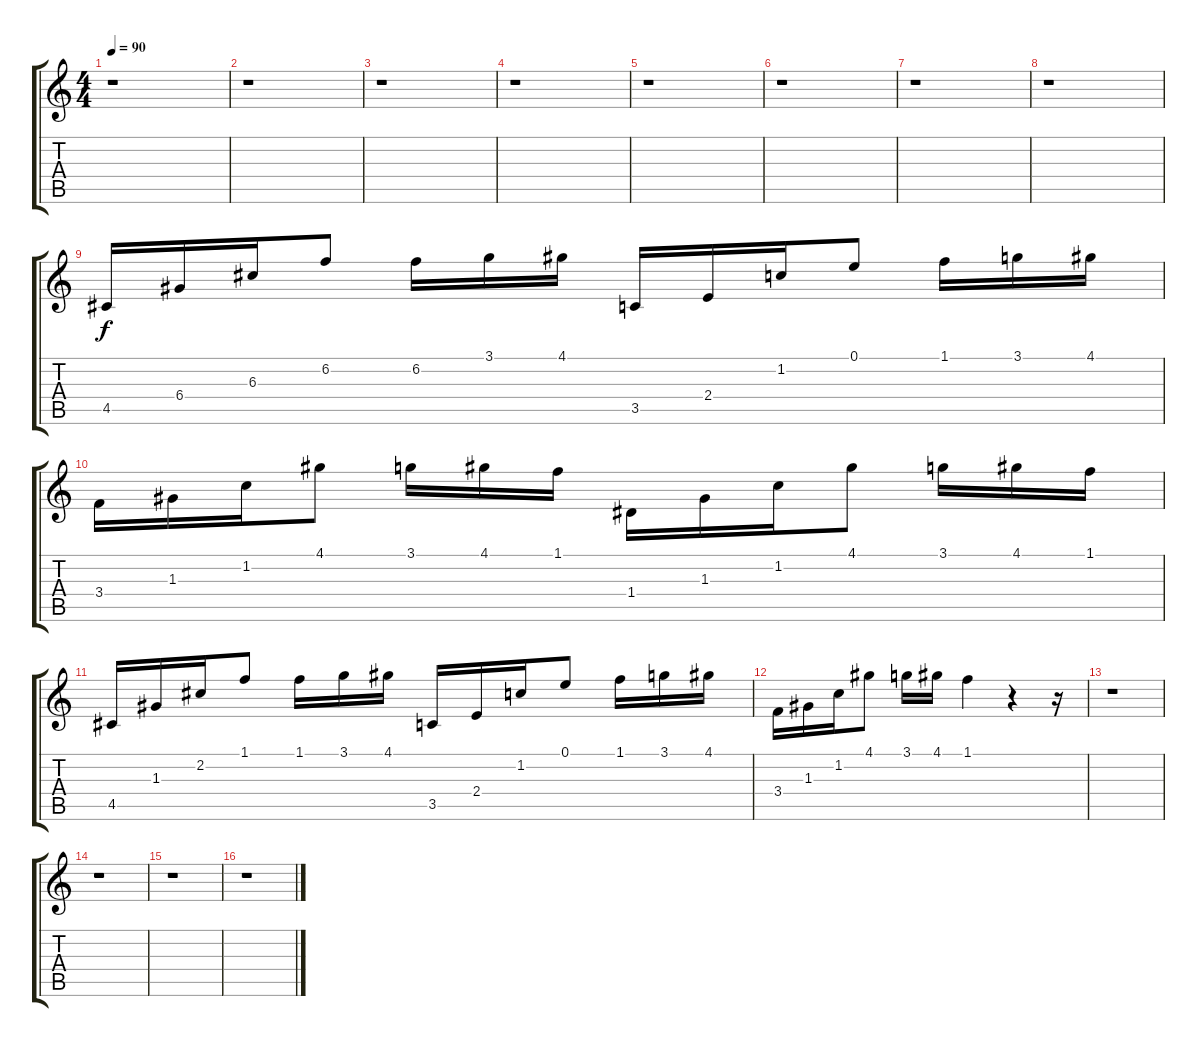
\track "" {instrument acousticguitarsteel}
\staff {score tabs}
\tuning (E4 B3 G3 D3 A2 E2) {hide}
\ts (4 4)
\tempo 90
\clef g2
\ks c
r.1{dy f instrument acousticguitarsteel} |
r.1 |
r.1 |
r.1 |
r.1 |
r.1 |
r.1 |
r.1 |
4.5.16 6.4.16 6.3.16 6.2.8 6.2.16 3.1.16 4.1.16 3.5.16 2.4.16 1.2.16 0.1.8 1.1.16 3.1.16 4.1.16 |
3.4.16 1.3.16 1.2.16 4.1.8 3.1.16 4.1.16 1.1.16 1.4.16 1.3.16 1.2.16 4.1.8 3.1.16 4.1.16 1.1.16 |
4.5.16 1.3.16 2.2.16 1.1.8 1.1.16 3.1.16 4.1.16 3.5.16 2.4.16 1.2.16 0.1.8 1.1.16 3.1.16 4.1.16 |
3.4.16 1.3.16 1.2.16 4.1.8 3.1.16 4.1.16 1.1.4 r.4 r.16 |
r.1 |
r.1 |
r.1 |
r.1
